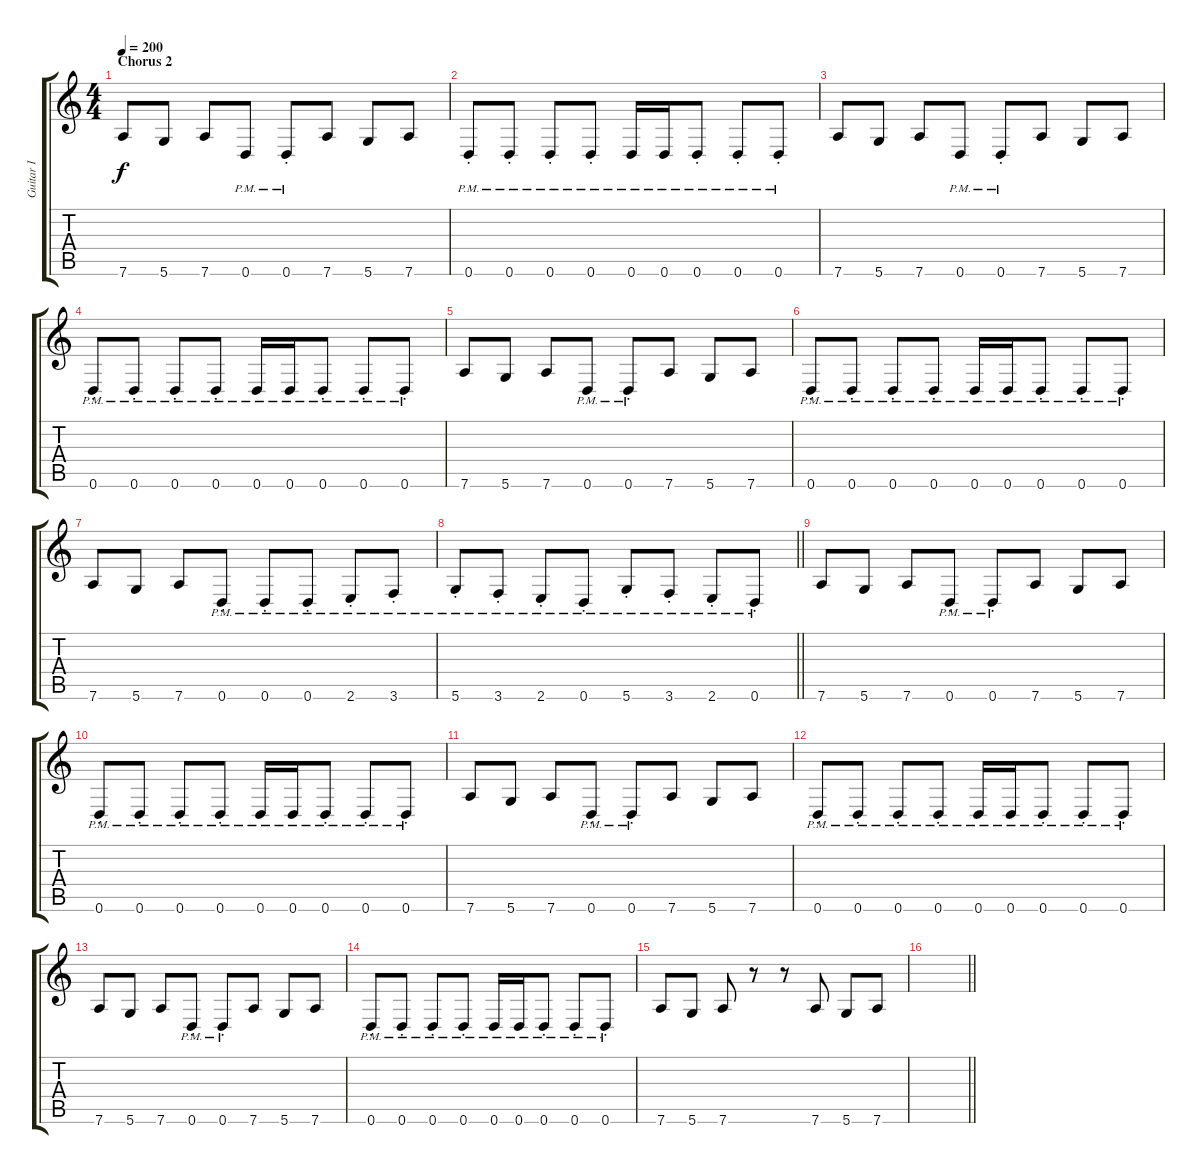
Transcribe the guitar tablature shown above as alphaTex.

\track ("Guitar I" "Guitar I") {instrument distortionguitar}
\staff {score tabs}
\tuning (D4 A3 F3 C3 G2 D2) {hide}
\ts (4 4)
\section ("" "Chorus 2")
\tempo 200
\clef g2
\ks c
7.6.8{dy f} 5.6.8 7.6.8 0.6{pm}.8 0.6{pm st}.8 7.6.8 5.6.8 7.6.8 |
0.6{pm st}.8 0.6{pm st}.8 0.6{pm st}.8 0.6{pm st}.8 0.6{pm}.16 0.6{pm}.16 0.6{pm st}.8 0.6{pm st}.8 0.6{pm st}.8 |
7.6.8 5.6.8 7.6.8 0.6{pm}.8 0.6{pm st}.8 7.6.8 5.6.8 7.6.8 |
0.6{pm st}.8 0.6{pm st}.8 0.6{pm st}.8 0.6{pm st}.8 0.6{pm}.16 0.6{pm}.16 0.6{pm st}.8 0.6{pm st}.8 0.6{pm st}.8 |
7.6.8 5.6.8 7.6.8 0.6{pm}.8 0.6{pm st}.8 7.6.8 5.6.8 7.6.8 |
0.6{pm st}.8 0.6{pm st}.8 0.6{pm st}.8 0.6{pm st}.8 0.6{pm}.16 0.6{pm}.16 0.6{pm st}.8 0.6{pm st}.8 0.6{pm st}.8 |
7.6.8 5.6.8 7.6.8 0.6{pm st}.8 0.6{pm st}.8 0.6{pm st}.8 2.6{pm st}.8 3.6{pm st}.8 |
\barLineRight lightlight
5.6{pm st}.8 3.6{pm st}.8 2.6{pm st}.8 0.6{pm st}.8 5.6{pm st}.8 3.6{pm st}.8 2.6{pm st}.8 0.6{pm st}.8 |
7.6.8 5.6.8 7.6.8 0.6{pm st}.8 0.6{pm st}.8 7.6.8 5.6.8 7.6.8 |
0.6{pm st}.8 0.6{pm st}.8 0.6{pm st}.8 0.6{pm st}.8 0.6{pm}.16 0.6{pm}.16 0.6{pm st}.8 0.6{pm st}.8 0.6{pm st}.8 |
7.6.8 5.6.8 7.6.8 0.6{pm st}.8 0.6{pm st}.8 7.6.8 5.6.8 7.6.8 |
0.6{pm st}.8 0.6{pm st}.8 0.6{pm st}.8 0.6{pm st}.8 0.6{pm}.16 0.6{pm}.16 0.6{pm st}.8 0.6{pm st}.8 0.6{pm st}.8 |
7.6.8 5.6.8 7.6.8 0.6{pm st}.8 0.6{pm st}.8 7.6.8 5.6.8 7.6.8 |
0.6{pm st}.8 0.6{pm st}.8 0.6{pm st}.8 0.6{pm st}.8 0.6{pm}.16 0.6{pm}.16 0.6{pm st}.8 0.6{pm st}.8 0.6{pm st}.8 |
7.6.8 5.6.8 7.6.8 r.8 r.8 7.6.8 5.6.8 7.6.8 |
\barLineRight lightlight
